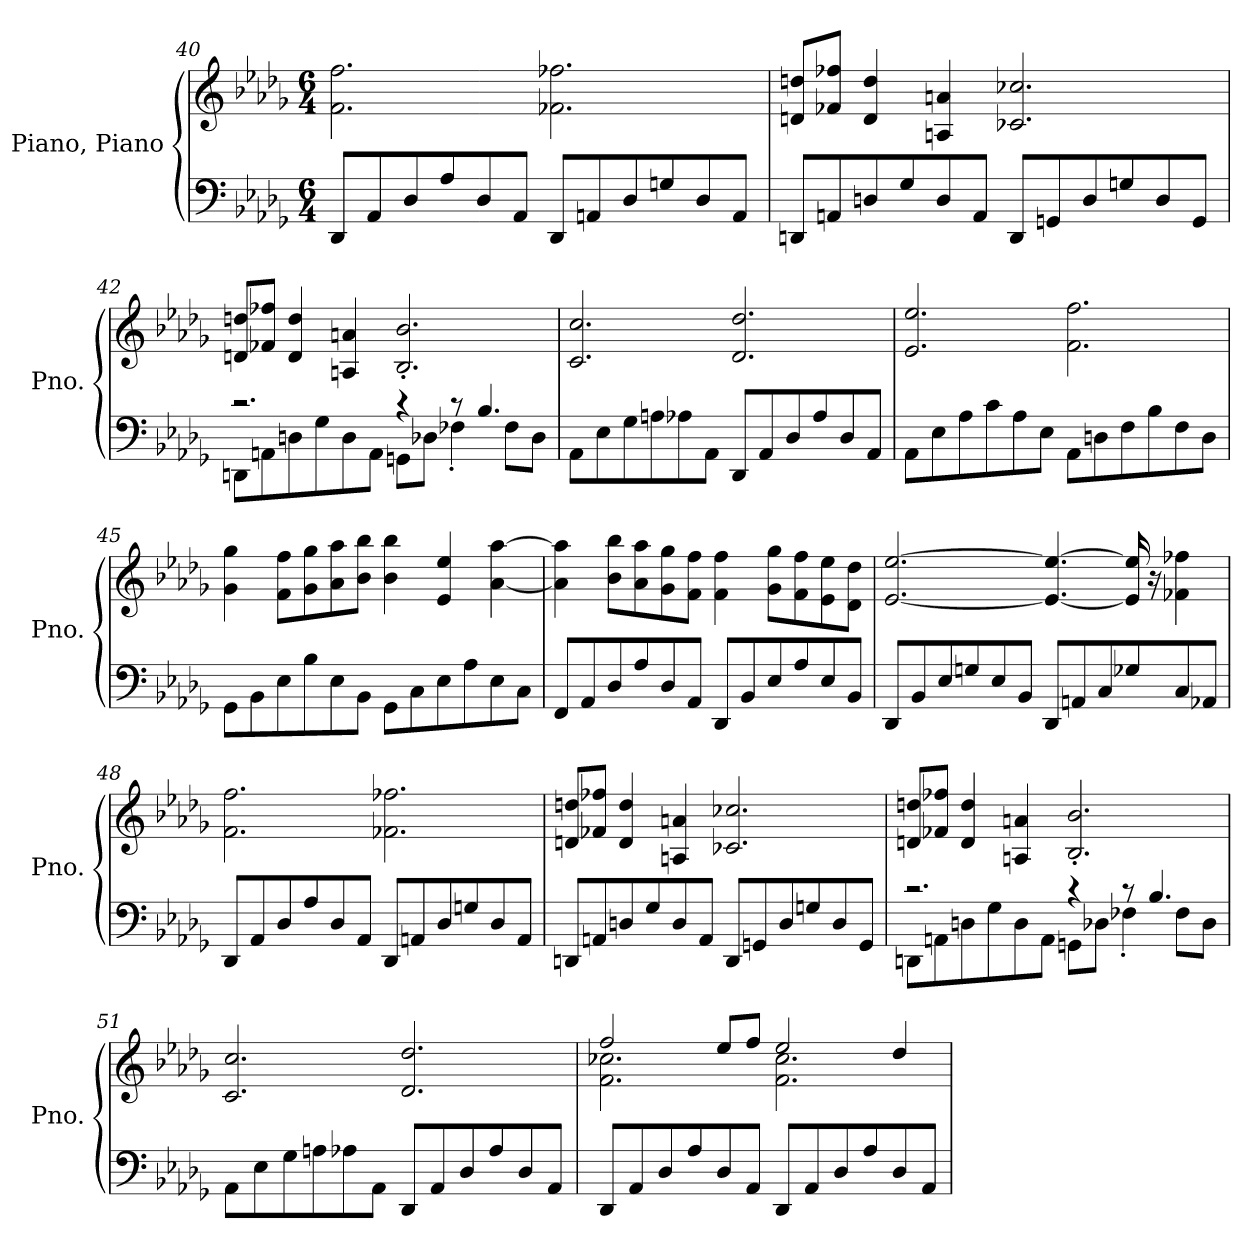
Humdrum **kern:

**kern	**kern
*part1	*part1
*staff2	*staff1
*I"Piano, Piano	*
*I'Pno.	*
!!LO:LB:g=z
*clefF4	*clefG2
*k[b-e-a-d-g-]	*k[b-e-a-d-g-]
*M6/4	*M6/4
=40	=40
8DD-/L	2.f\ 2.ff\
8AA-/	.
8D-/	.
8A-/	.
8D-/	.
8AA-/J	.
8DD-/L	2.f-X\ 2.ff-X\
8AAn/	.
8D-/	.
8Gn/	.
8D-/	.
8AA/J	.
=41	=41
8DDn/L	8dn/ 8ddn/L
8AAn/	8f-X/ 8ff-X/J
8Dn/	4d/ 4dd/
8G-/	.
8D/	4An/ 4an/
8AA/J	.
8DD/L	2.c-X/ 2.cc-X/
8GGn/	.
8D/	.
8Gn/	.
8D/	.
8GG/J	.
!!LO:LB:g=z
=42	=42
*^	*
2.r	8DDn\L	8dn/ 8ddn/L
.	8AAn\	8f-X/ 8ff-X/J
.	8Dn\	4d/ 4dd/
.	8G-\	.
.	8D\	4An/ 4an/
.	8AA\J	.
4r	8GGn\L	2.B-/' 2.b-/'
.	8D-X\J	.
8r	4F-X'\	.
4.B-/	.	.
.	8F-\L	.
.	8D-\J	.
*v	*v	*
=43	=43
8AA-\L	2.c/ 2.cc/
8E-\	.
8G-\	.
8An\	.
8A-X\	.
8AA-\J	.
8DD-/L	2.d-/ 2.dd-/
8AA-/	.
8D-/	.
8A-/	.
8D-/	.
8AA-/J	.
=44	=44
8AA-\L	2.e-/ 2.ee-/
8E-\	.
8A-\	.
8c\	.
8A-\	.
8E-\J	.
8AA-\L	2.f\ 2.ff\
8Dn\	.
8F\	.
8B-\	.
8F\	.
8D\J	.
!!LO:LB:g=z
=45	=45
8GG-\L	4g-\ 4gg-\
8BB-\	.
8E-\	8f\ 8ff\L
8B-\	8g-\ 8gg-\
8E-\	8a-\ 8aa-\
8BB-\J	8b-\ 8bb-\J
8GG-\L	4b-\ 4bb-\
8C\	.
8E-\	4e-/ 4ee-/
8A-\	.
8E-\	[4a-\ [4aa-\
8C\J	.
=46	=46
8FF/L	4a-\] 4aa-\]
8AA-/	.
8D-/	8b-\ 8bb-\L
8A-/	8a-\ 8aa-\
8D-/	8g-\ 8gg-\
8AA-/J	8f\ 8ff\J
8DD-/L	4f\ 4ff\
8BB-/	.
8E-/	8g-\ 8gg-\L
8A-/	8f\ 8ff\
8E-/	8e-\ 8ee-\
8BB-/J	8d-\ 8dd-\J
=47	=47
8DD-/L	[2.e-/ [2.ee-/
8BB-/	.
8E-/	.
8Gn/	.
8E-/	.
8BB-/J	.
8DD-/L	4.e-/_ 4.ee-/_
8AAn/	.
8C/	.
8G-X/	16e-/] 16ee-/]
.	16r
8C/	4f-X\ 4ff-X\
8AA-X/J	.
!!LO:LB:g=z
=48	=48
8DD-/L	2.f\ 2.ff\
8AA-/	.
8D-/	.
8A-/	.
8D-/	.
8AA-/J	.
8DD-/L	2.f-X\ 2.ff-X\
8AAn/	.
8D-/	.
8Gn/	.
8D-/	.
8AA/J	.
=49	=49
8DDn/L	8dn/ 8ddn/L
8AAn/	8f-X/ 8ff-X/J
8Dn/	4d/ 4dd/
8G-/	.
8D/	4An/ 4an/
8AA/J	.
8DD/L	2.c-X/ 2.cc-X/
8GGn/	.
8D/	.
8Gn/	.
8D/	.
8GG/J	.
!!LO:LB:g=z
=50	=50
*^	*
2.r	8DDn\L	8dn/ 8ddn/L
.	8AAn\	8f-X/ 8ff-X/J
.	8Dn\	4d/ 4dd/
.	8G-\	.
.	8D\	4An/ 4an/
.	8AA\J	.
4r	8GGn\L	2.B-/' 2.b-/'
.	8D-X\J	.
8r	4F-X'\	.
4.B-/	.	.
.	8F-\L	.
.	8D-\J	.
*v	*v	*
=51	=51
8AA-\L	2.c/ 2.cc/
8E-\	.
8G-\	.
8An\	.
8A-X\	.
8AA-\J	.
8DD-/L	2.d-/ 2.dd-/
8AA-/	.
8D-/	.
8A-/	.
8D-/	.
8AA-/J	.
=52	=52
*	*^
8DD-/L	2ff/	2.f\ 2.cc-X\
8AA-/	.	.
8D-/	.	.
8A-/	.	.
8D-/	8ee-/L	.
8AA-/J	8ff/J	.
8DD-/L	2ee-/	2.f\ 2.cc-\
8AA-/	.	.
8D-/	.	.
8A-/	.	.
8D-/	4dd-/	.
8AA-/J	.	.
*	*v	*v
=	=
*-	*-
